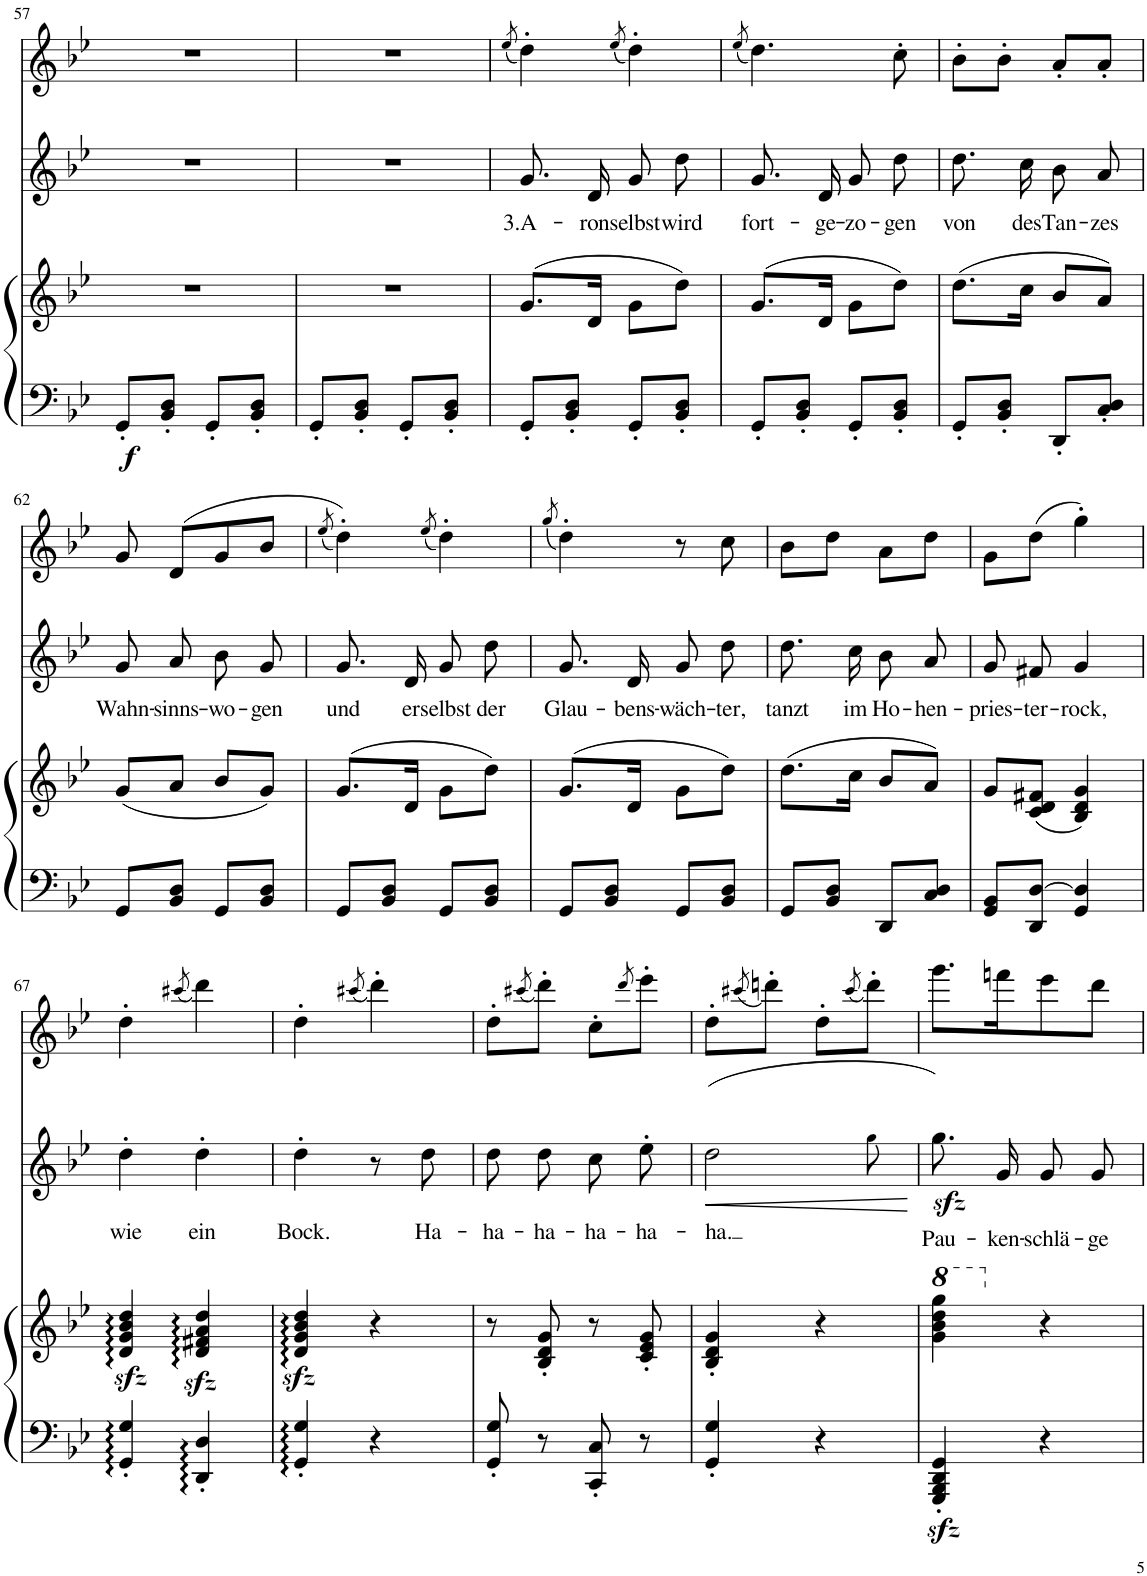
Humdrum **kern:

**kern	**kern	**dynam	**kern	**text	**dynam	**kern
*part3	*part3	*part3	*part2	*part2	*part2	*part1
*staff4	*staff3	*staff3/4	*staff2	*staff2	*staff2	*staff1
*I"Piano	*	*	*I"Voice	*	*	*I"Violine
*I'Pno	*	*	*	*	*	*
!!LO:PB:g=z
*clefF4	*clefG2	*	*clefG2	*	*	*clefG2
*k[b-e-]	*k[b-e-]	*	*k[b-e-]	*	*	*k[b-e-]
*M2/4	*M2/4	*	*M2/4	*	*	*M2/4
=57	=57	=57	=57	=57	=57	=57
!	!	!LO:DY:b=2	!	!	!	!
8GG'/L	2r	f	2r	.	.	2r
8BB-/' 8D/'J	.	.	.	.	.	.
8GG'/L	.	.	.	.	.	.
8BB-/' 8D/'J	.	.	.	.	.	.
=58	=58	=58	=58	=58	=58	=58
8GG'/L	2r	.	2r	.	.	2r
8BB-/' 8D/'J	.	.	.	.	.	.
8GG'/L	.	.	.	.	.	.
8BB-/' 8D/'J	.	.	.	.	.	.
=59	=59	=59	=59	=59	=59	=59
.	.	.	.	.	.	(8qee-/
!	!	!	!	!LO:LY:b	!	!
8GG'/L	(8.g/L	.	8.g/L	3.A-	.	4dd'\)
8BB-/' 8D/'J	.	.	.	.	.	.
!	!	!	!	!LO:LY:b	!	!
.	16d/Jk	.	16d/Jk	-ron	.	.
.	.	.	.	.	.	(8qee-/
!	!	!	!	!LO:LY:b	!	!
8GG'/L	8g\L	.	8g\L	selbst	.	4dd'\)
!	!	!	!	!LO:LY:b	!	!
8BB-/' 8D/'J	8dd\J)	.	8dd\J	wird	.	.
=60	=60	=60	=60	=60	=60	=60
.	.	.	.	.	.	(8qee-/
!	!	!	!	!LO:LY:b	!	!
8GG'/L	(8.g/L	.	8.g/L	fort-	.	4.dd\)
8BB-/' 8D/'J	.	.	.	.	.	.
!	!	!	!	!LO:LY:b	!	!
.	16d/Jk	.	16d/Jk	-ge-	.	.
!	!	!	!	!LO:LY:b	!	!
8GG'/L	8g\L	.	8g\L	-zo-	.	.
!	!	!	!	!LO:LY:b	!	!
8BB-/' 8D/'J	8dd\J)	.	8dd\J	-gen	.	8cc'\
=61	=61	=61	=61	=61	=61	=61
!	!	!	!	!LO:LY:b	!	!
8GG'/L	(8.dd\L	.	8.dd\L	von	.	8b-'\L
8BB-/' 8D/'J	.	.	.	.	.	8b-'\J
!	!	!	!	!LO:LY:b	!	!
.	16cc\Jk	.	16cc\Jk	des	.	.
!	!	!	!	!LO:LY:b	!	!
8DD'/L	8b-/L	.	8b-/L	Tan-	.	8a'/L
!	!	!	!	!LO:LY:b	!	!
8C/' 8D/'J	8a/J)	.	8a/J	-zes	.	8a'/J
!!LO:LB:g=z
=62	=62	=62	=62	=62	=62	=62
!	!	!	!	!LO:LY:b	!	!
8GG/L	(8g/L	.	8g/L	Wahn-	.	8g/
!	!	!	!	!LO:LY:b	!	!
8BB-/ 8D/J	8a/J	.	8a/J	-sinns-	.	(8d/L
!	!	!	!	!LO:LY:b	!	!
8GG/L	8b-/L	.	8b-/L	-wo-	.	8g/
!	!	!	!	!LO:LY:b	!	!
8BB-/ 8D/J	8g/J)	.	8g/J	-gen	.	8b-/J
=63	=63	=63	=63	=63	=63	=63
.	.	.	.	.	.	(8qee-/
!	!	!	!	!LO:LY:b	!	!
8GG/L	(8.g/L	.	8.g/L	und	.	4dd'\))
8BB-/ 8D/J	.	.	.	.	.	.
!	!	!	!	!LO:LY:b	!	!
.	16d/Jk	.	16d/Jk	er	.	.
.	.	.	.	.	.	(8qee-/
!	!	!	!	!LO:LY:b	!	!
8GG/L	8g\L	.	8g\L	selbst	.	4dd'\)
!	!	!	!	!LO:LY:b	!	!
8BB-/ 8D/J	8dd\J)	.	8dd\J	der	.	.
=64	=64	=64	=64	=64	=64	=64
.	.	.	.	.	.	(8qgg/
!	!	!	!	!LO:LY:b	!	!
8GG/L	(8.g/L	.	8.g/L	Glau-	.	4dd'\)
8BB-/ 8D/J	.	.	.	.	.	.
!	!	!	!	!LO:LY:b	!	!
.	16d/Jk	.	16d/Jk	-bens-	.	.
!	!	!	!	!LO:LY:b	!	!
8GG/L	8g\L	.	8g\L	-wäch-	.	8r
!	!	!	!	!LO:LY:b	!	!
8BB-/ 8D/J	8dd\J)	.	8dd\J	-ter,	.	8cc\
=65	=65	=65	=65	=65	=65	=65
!	!	!	!	!LO:LY:b	!	!
8GG/L	(8.dd\L	.	8.dd\L	tanzt	.	8b-\L
8BB-/ 8D/J	.	.	.	.	.	8dd\J
!	!	!	!	!LO:LY:b	!	!
.	16cc\Jk	.	16cc\Jk	im	.	.
!	!	!	!	!LO:LY:b	!	!
8DD/L	8b-/L	.	8b-/L	Ho-	.	8a\L
!	!	!	!	!LO:LY:b	!	!
8C/ 8D/J	8a/J)	.	8a/J	-hen-	.	8dd\J
=66	=66	=66	=66	=66	=66	=66
!	!	!	!	!LO:LY:b	!	!
8GG/ 8BB-/L	8g/L	.	8g/L	-pries-	.	8g\L
!	!	!	!	!LO:LY:b	!	!
8DD/ [8D/J	(8c/ 8d/ 8f#X/J	.	8f#X/J	-ter-	.	(8dd\J
!	!	!	!	!LO:LY:b	!	!
4GG/ 4D/]	4B-/ 4d/ 4g/)	.	4g/	-rock,	.	4gg'\)
!!LO:LB:g=z
=67	=67	=67	=67	=67	=67	=67
!	!	!	!	!LO:LY:b	!	!
4GG/' 4G/'	4d/zz< 4g/zz< 4b-/zz< 4dd/zz<	.	4dd'\	wie	.	4dd'\
.	.	.	.	.	.	(8qccc#X/
!	!	!	!	!LO:LY:b	!	!
4DD/' 4D/'	4d/zz< 4f#X/zz< 4a/zz< 4dd/zz<	.	4dd'\	ein	.	4ddd\)
=68	=68	=68	=68	=68	=68	=68
!	!	!	!	!LO:LY:b	!	!
4GG/' 4G/'	4d/zz< 4g/zz< 4b-/zz< 4dd/zz<	.	4dd'\	Bock.	.	4dd'\
.	.	.	.	.	.	(8qccc#X/
4r	4r	.	8r	.	.	4ddd'\)
!	!	!	!	!LO:LY:b	!	!
.	.	.	8dd\	Ha-	.	.
=69	=69	=69	=69	=69	=69	=69
!	!	!	!	!LO:LY:b	!	!
8GG/' 8G/'	8r	.	8dd\L	-ha-	.	8dd'\L
.	.	.	.	.	.	(8qccc#X/
!	!	!	!	!LO:LY:b	!	!
8r	8B-/' 8d/' 8g/'	.	8dd\J	-ha-	.	8ddd'\J)
!	!	!	!	!LO:LY:b	!	!
8CC/' 8C/'	8r	.	8cc\L	-ha-	.	8cc'\L
.	.	.	.	.	.	8qddd/
!	!	!	!	!LO:LY:b	!	!
8r	8c/' 8e-/' 8g/'	.	8ee-'\J	-ha-	.	8eee-'\J
=70	=70	=70	=70	=70	=70	=70
!	!	!	!	!LO:LY:b	!LO:HP:b	!
*	*	*	*^	*	*	*
4GG/' 4G/'	4B-/' 4d/' 4g/'	.	(2dd\	4.ryy	-ha.	<	8dd'\L
.	.	.	.	.	.	.	(8qccc#X/
.	.	.	.	.	.	.	8dddn'\J)
4r	4r	.	.	.	.	.	8dd'\L
.	.	.	.	.	.	.	(8qccc#/
.	.	.	.	8gg!\	.	.	8ddd'\J)
*	*	*	*v	*v	*	*	*
.	.	.	.	.	[	.
=71	=71	=71	=71	=71	=71	=71
*	*8va	*	*	*	*	*
!	!	!	!	!LO:LY:b	!	!
4GGG/zz<' 4BBB-/zz<' 4DD/zz<' 4GG/zz<'	4gg\ 4bb-\ 4ddd\ 4ggg\	.	8.ggzz<\L)	Pau-	.	8.ggg\L
!	!	!	!	!LO:LY:b	!	!
.	.	.	16g\Jk	-ken-	.	16fffn\K
!	!	!	!	!LO:LY:b	!	!
4r	4r	.	8g/L	-schlä-	.	8eee-\
!	!	!	!	!LO:LY:b	!	!
.	.	.	8g/J	-ge	.	8ddd\J
*	*X8va	*	*	*	*	*
=	=	=	=	=	=	=
*-	*-	*-	*-	*-	*-	*-
